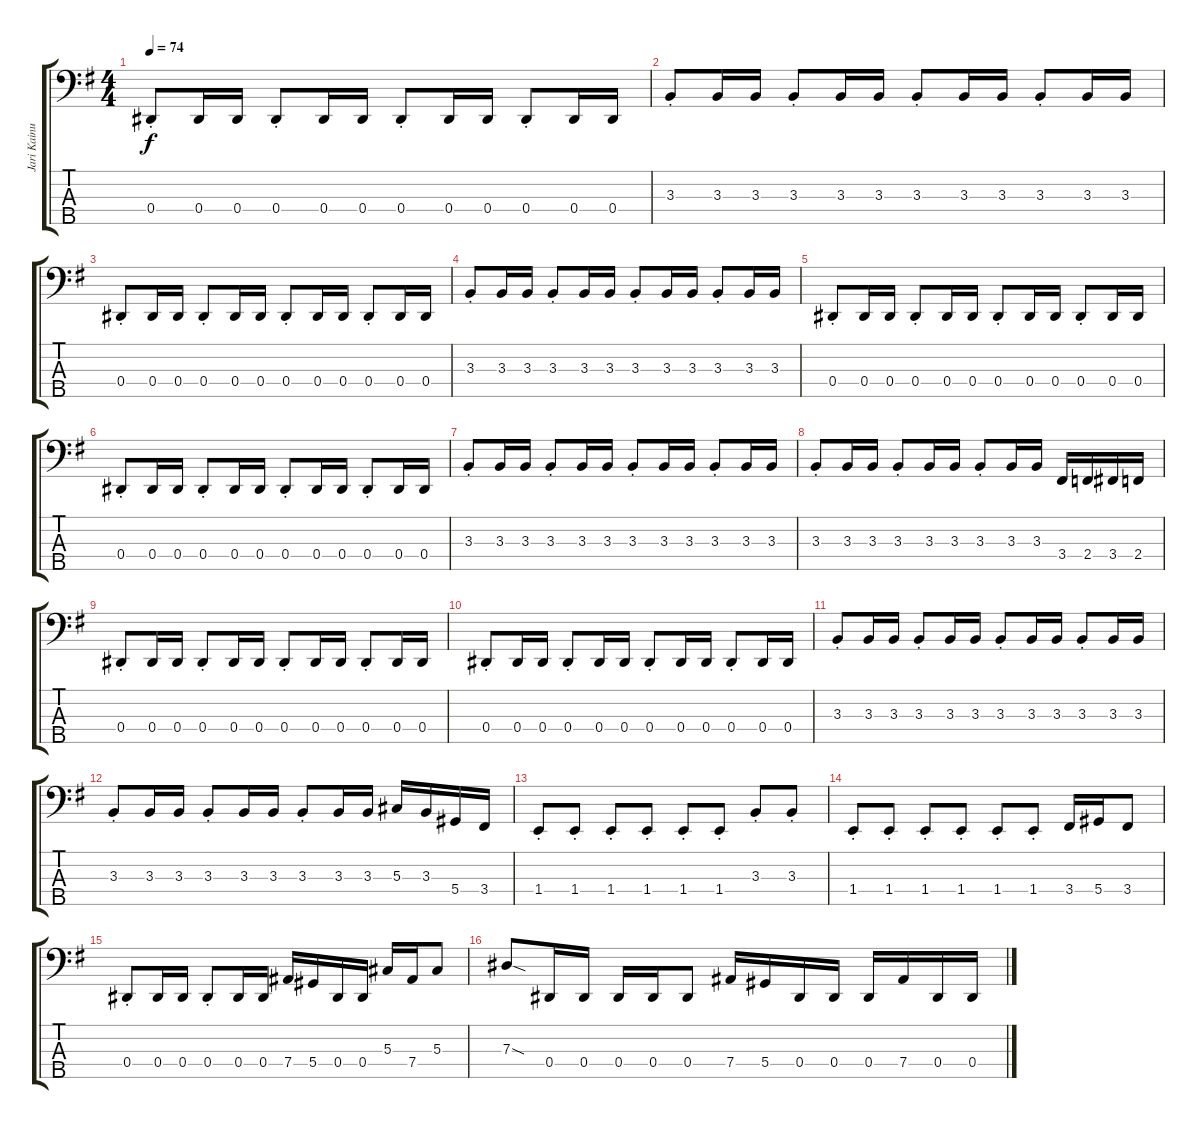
\track ("Jari Kainulainen" "Jari Kainu") {instrument electricbassfinger}
\staff {score tabs}
\tuning (Gb2 Db2 Ab1 Eb1 Bb0) {hide}
\ts (4 4)
\tempo 74
\clef f4
\ks g
0.4{st}.8{dy f} 0.4.16 0.4.16 0.4{st}.8 0.4.16 0.4.16 0.4{st}.8 0.4.16 0.4.16 0.4{st}.8 0.4.16 0.4.16 |
3.3{st}.8 3.3.16 3.3.16 3.3{st}.8 3.3.16 3.3.16 3.3{st}.8 3.3.16 3.3.16 3.3{st}.8 3.3.16 3.3.16 |
0.4{st}.8 0.4.16 0.4.16 0.4{st}.8 0.4.16 0.4.16 0.4{st}.8 0.4.16 0.4.16 0.4{st}.8 0.4.16 0.4.16 |
3.3{st}.8 3.3.16 3.3.16 3.3{st}.8 3.3.16 3.3.16 3.3{st}.8 3.3.16 3.3.16 3.3{st}.8 3.3.16 3.3.16 |
0.4{st}.8 0.4.16 0.4.16 0.4{st}.8 0.4.16 0.4.16 0.4{st}.8 0.4.16 0.4.16 0.4{st}.8 0.4.16 0.4.16 |
0.4{st}.8 0.4.16 0.4.16 0.4{st}.8 0.4.16 0.4.16 0.4{st}.8 0.4.16 0.4.16 0.4{st}.8 0.4.16 0.4.16 |
3.3{st}.8 3.3.16 3.3.16 3.3{st}.8 3.3.16 3.3.16 3.3{st}.8 3.3.16 3.3.16 3.3{st}.8 3.3.16 3.3.16 |
3.3{st}.8 3.3.16 3.3.16 3.3{st}.8 3.3.16 3.3.16 3.3{st}.8 3.3.16 3.3.16 3.4.16 2.4.16 3.4.16 2.4.16 |
0.4{st}.8 0.4.16 0.4.16 0.4{st}.8 0.4.16 0.4.16 0.4{st}.8 0.4.16 0.4.16 0.4{st}.8 0.4.16 0.4.16 |
0.4{st}.8 0.4.16 0.4.16 0.4{st}.8 0.4.16 0.4.16 0.4{st}.8 0.4.16 0.4.16 0.4{st}.8 0.4.16 0.4.16 |
3.3{st}.8 3.3.16 3.3.16 3.3{st}.8 3.3.16 3.3.16 3.3{st}.8 3.3.16 3.3.16 3.3{st}.8 3.3.16 3.3.16 |
3.3{st}.8 3.3.16 3.3.16 3.3{st}.8 3.3.16 3.3.16 3.3{st}.8 3.3.16 3.3.16 5.3.16 3.3.16 5.4.16 3.4.16 |
1.4{st}.8 1.4{st}.8 1.4{st}.8 1.4{st}.8 1.4{st}.8 1.4{st}.8 3.3{st}.8 3.3{st}.8 |
1.4{st}.8 1.4{st}.8 1.4{st}.8 1.4{st}.8 1.4{st}.8 1.4{st}.8 3.4.16 5.4.16 3.4.8 |
0.4{st}.8 0.4.16 0.4.16 0.4{st}.8 0.4.16 0.4.16 7.4.16 5.4.16 0.4.16 0.4.16 5.3.16 7.4.16 5.3.8 |
7.3{sod}.8 0.4.16 0.4.16 0.4.16 0.4.16 0.4.8 7.4.16 5.4.16 0.4.16 0.4.16 0.4.16 7.4.16 0.4.16 0.4.16
